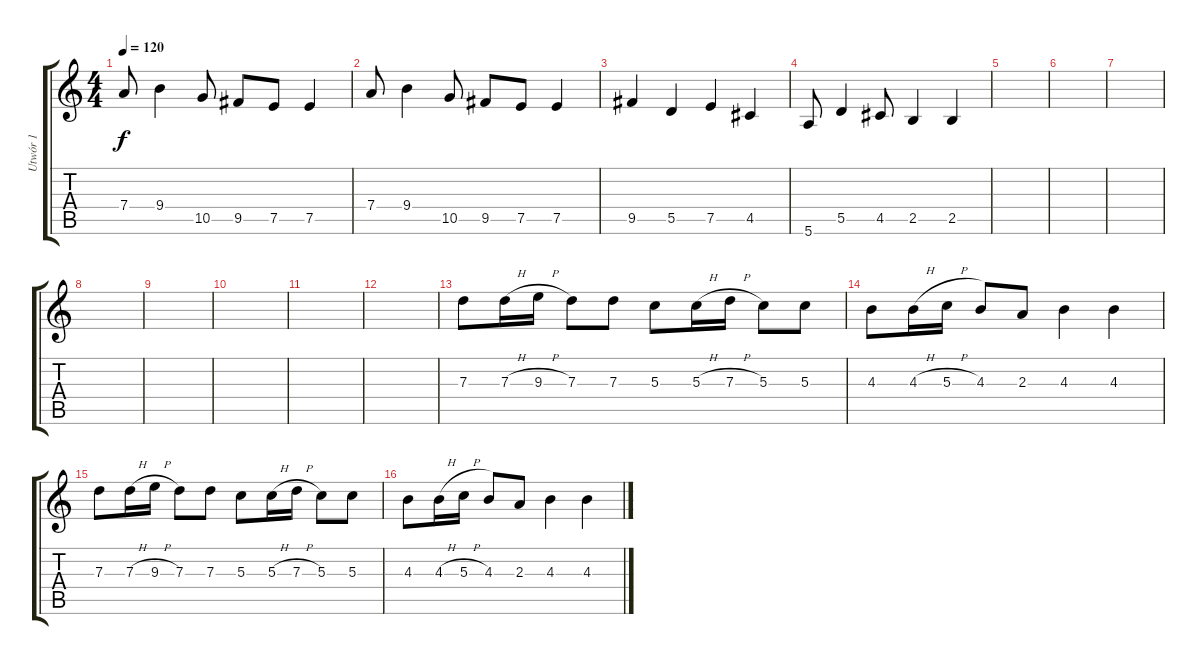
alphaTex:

\track ("Utwór 1" "Utwór 1") {instrument acousticguitarnylon}
\staff {score tabs}
\tuning (E4 B3 G3 D3 A2 E2) {hide}
\ts (4 4)
\tempo 120
\clef g2
\ks c
7.4.8{dy f} 9.4.4 10.5.8 9.5.8 7.5.8 7.5.4 |
7.4.8 9.4.4 10.5.8 9.5.8 7.5.8 7.5.4 |
9.5.4 5.5.4 7.5.4 4.5.4 |
5.6.8 5.5.4 4.5.8 2.5.4 2.5.4 |
|
|
|
|
|
|
|
|
7.3.8 7.3{h}.16 9.3{h}.16 7.3.8 7.3.8 5.3.8 5.3{h}.16 7.3{h}.16 5.3.8 5.3.8 |
4.3.8 4.3{h}.16 5.3{h}.16 4.3.8 2.3.8 4.3.4 4.3.4 |
7.3.8 7.3{h}.16 9.3{h}.16 7.3.8 7.3.8 5.3.8 5.3{h}.16 7.3{h}.16 5.3.8 5.3.8 |
4.3.8 4.3{h}.16 5.3{h}.16 4.3.8 2.3.8 4.3.4 4.3.4
